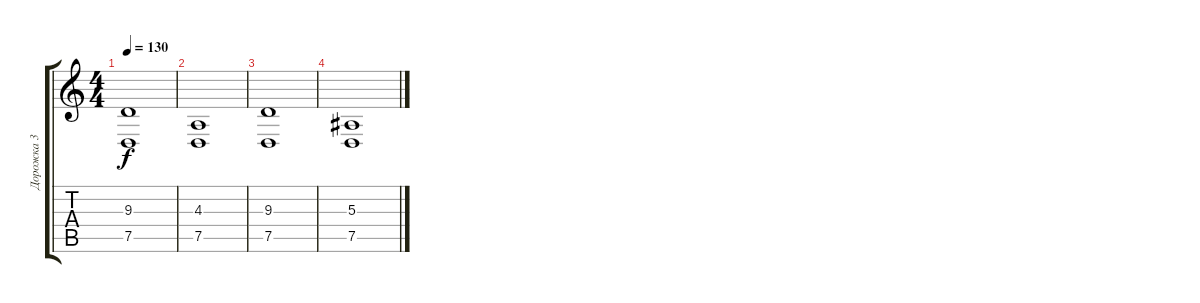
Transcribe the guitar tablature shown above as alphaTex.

\track ("Дорожка 3" "Дорожка 3") {instrument synthstrings2}
\staff {score tabs}
\tuning (D4 A3 F3 C3 G2 D2) {hide}
\ts (4 4)
\tempo 130
\clef g2
\ks c
(9.3 7.5).1{dy f} |
(4.3 7.5).1 |
(9.3 7.5).1 |
(5.3 7.5).1
